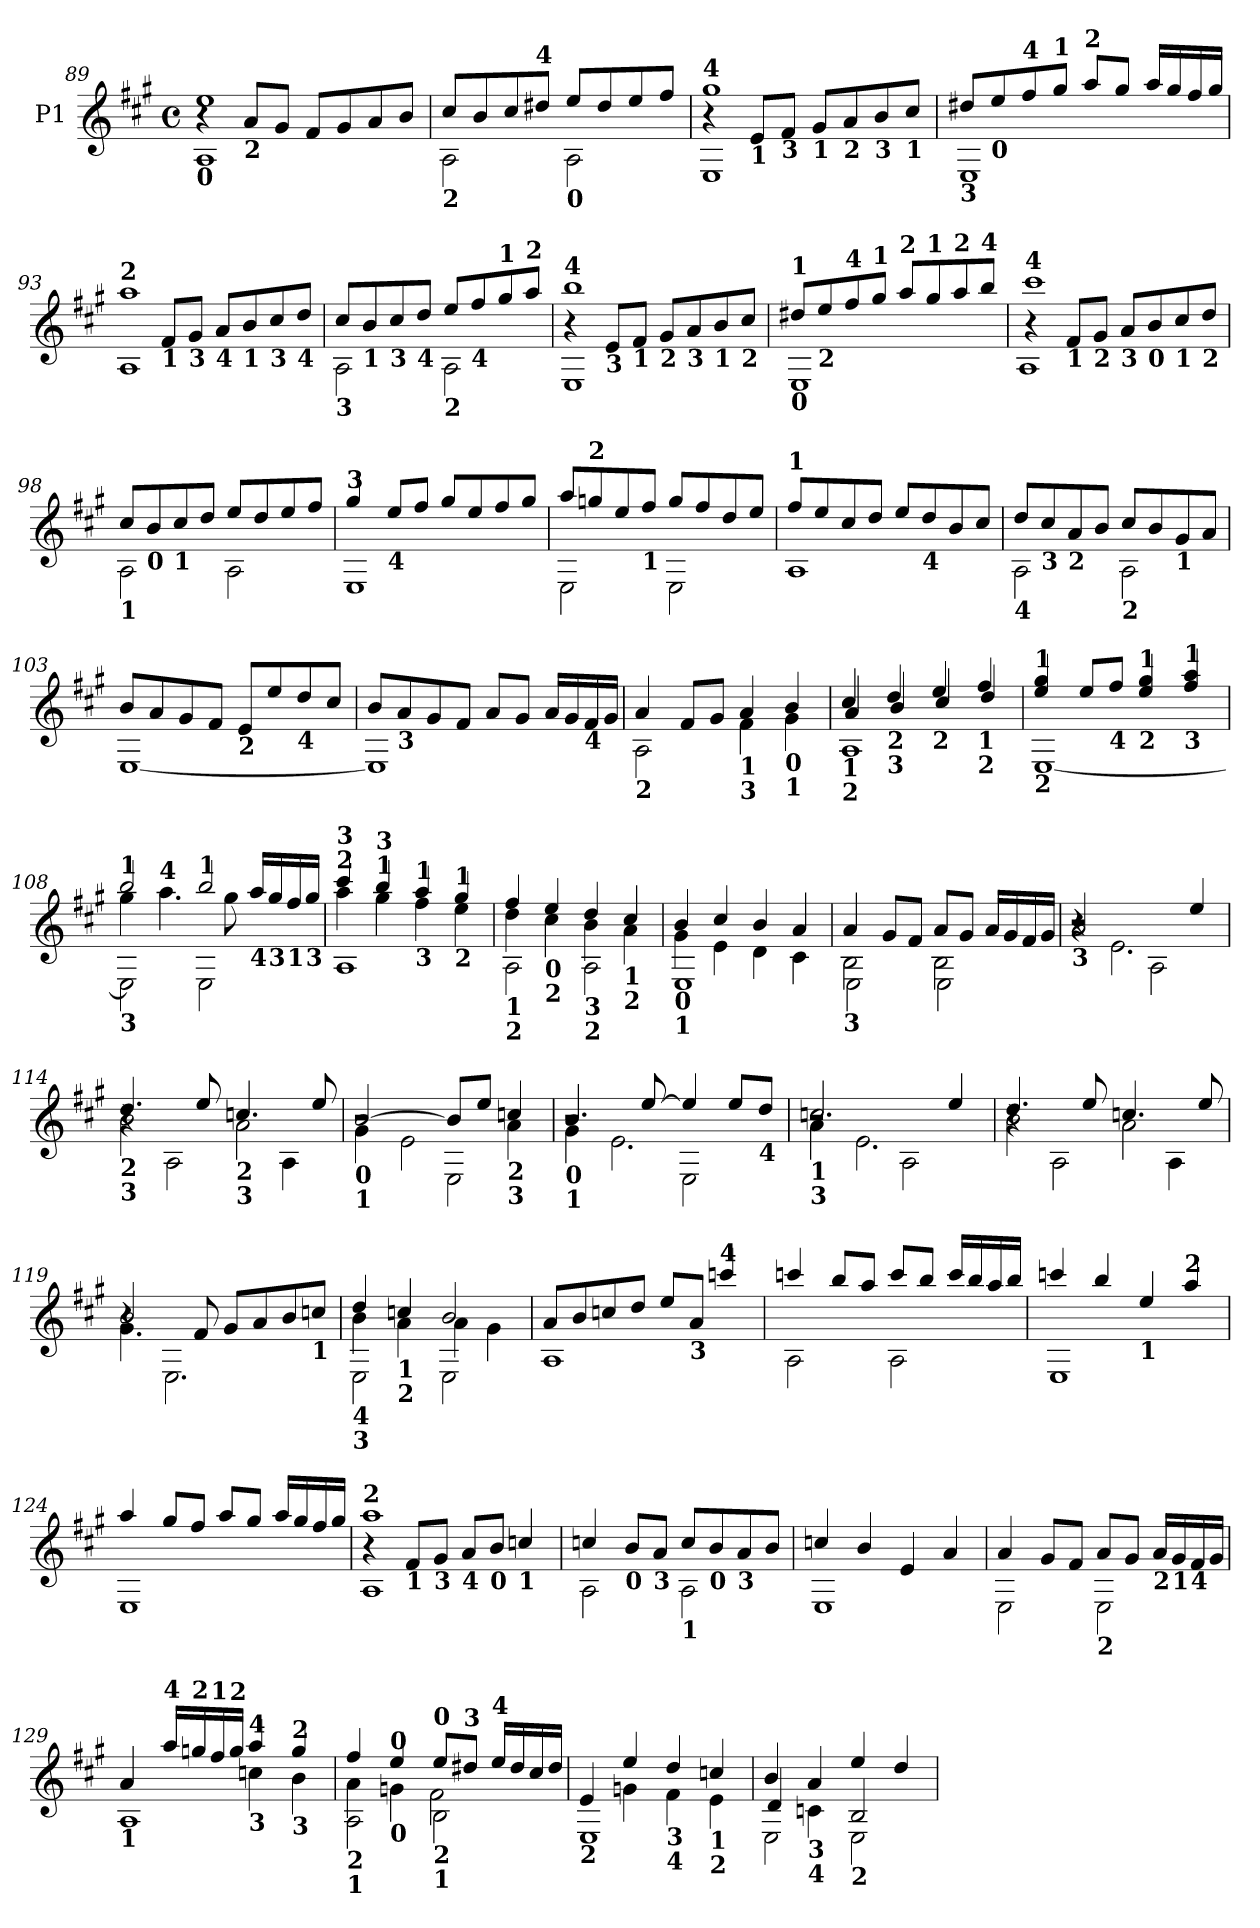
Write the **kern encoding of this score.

**kern
*part1
*staff1
*I"P1
*clefG2
*ITrd7c12
*k[f#c#g#]
*A:
*M4/4
*met(c)
=89
*^
*	*^
!LO:TX:b:B:t=0	!	!
4r	1ei	1AAi
!LO:TX:b:B:t=2	!	!
8Ai/L	.	.
8G#i/J	.	.
8F#i/L	.	.
8G#i/	.	.
8Ai/	.	.
8Bi/J	.	.
*	*v	*v
=90	=90
!LO:TX:b:B:t=2	!
8c#i/L	2AAi\
8Bi/	.
8c#i/	.
!LO:TX:B:t=4	!
8d#Xi/J	.
!LO:TX:b:B:t=0	!
8ei/L	2AAi\
8d#i/	.
8ei/	.
8f#i/J	.
=91	=91
*	*^
!LO:TX:B:t=4	!	!
1g#i	1EEi	4r
!	!	!LO:TX:b:B:t=1
.	.	8Ei/L
!	!	!LO:TX:b:B:t=3
.	.	8F#i/J
!	!	!LO:TX:b:B:t=1
.	.	8G#i/L
!	!	!LO:TX:b:B:t=2
.	.	8Ai/
!	!	!LO:TX:b:B:t=3
.	.	8Bi/
!	!	!LO:TX:b:B:t=1
.	.	8c#i/J
!!LO:LB:g=z	!!	!!
=92	=92	=92
!LO:TX:b:B:t=3	!	!
*	*v	*v
8d#Xi/L	1EEi
!LO:TX:b:B:t=0	!
8ei/	.
!LO:TX:a:B:t=4	!
8f#i/	.
!LO:TX:B:t=1	!
8g#i/J	.
!LO:TX:a:B:t=2	!
8ai/L	.
8g#i/J	.
16ai/LL	.
16g#i/	.
16f#i/	.
16g#i/JJ	.
=93	=93
*	*^
!LO:TX:a:B:t=2	!	!
1ai	4ryy	1AAi
!	!LO:TX:b:B:t=1	!
.	8F#i/L	.
!	!LO:TX:b:B:t=3	!
.	8G#i/J	.
!	!LO:TX:b:B:t=4	!
.	8Ai/L	.
!	!LO:TX:b:B:t=1	!
.	8Bi/	.
!	!LO:TX:b:B:t=3	!
.	8c#i/	.
!	!LO:TX:b:B:t=4	!
.	8di/J	.
*	*v	*v
=94	=94
!LO:TX:b:B:t=3	!
8c#i/L	2AAi\
!LO:TX:b:B:t=1	!
8Bi/	.
!LO:TX:b:B:t=3	!
8c#i/	.
!LO:TX:b:B:t=4	!
8di/J	.
!LO:TX:b:B:t=2	!
8ei/L	2AAi\
!LO:TX:b:B:t=4	!
8f#i/	.
!LO:TX:B:t=1	!
8g#i/	.
!LO:TX:a:B:t=2	!
8ai/J	.
=95	=95
*	*^
!LO:TX:a:B:t=4	!	!
1bi	1EEi	4r
!	!	!LO:TX:b:B:t=3
.	.	8Ei/L
!	!	!LO:TX:b:B:t=1
.	.	8F#i/J
!	!	!LO:TX:b:B:t=2
.	.	8G#i/L
!	!	!LO:TX:b:B:t=3
.	.	8Ai/
!	!	!LO:TX:b:B:t=1
.	.	8Bi/
!	!	!LO:TX:b:B:t=2
.	.	8c#i/J
=96	=96	=96
!LO:TX:B:t=1	!	!
!LO:TX:b:B:t=0	!	!
*	*v	*v
8d#Xi/L	1EEi
!LO:TX:b:B:t=2	!
8ei/	.
!LO:TX:a:B:t=4	!
8f#i/	.
!LO:TX:a:B:t=1	!
8g#i/J	.
!LO:TX:a:B:t=2	!
8ai/L	.
!LO:TX:a:B:t=1	!
8g#i/	.
!LO:TX:a:B:t=2	!
8ai/	.
!LO:TX:a:B:t=4	!
8bi/J	.
!!LO:LB:g=z	!!
=97	=97
*	*^
!LO:TX:a:B:t=4	!	!
4r	1cc#i	1AAi
!LO:TX:b:B:t=1	!	!
8F#i/L	.	.
!LO:TX:b:B:t=2	!	!
8G#i/J	.	.
!LO:TX:b:B:t=3	!	!
8Ai/L	.	.
!LO:TX:b:B:t=0	!	!
8Bi/	.	.
!LO:TX:b:B:t=1	!	!
8c#i/	.	.
!LO:TX:b:B:t=2	!	!
8di/J	.	.
*	*v	*v
=98	=98
!LO:TX:b:B:t=1	!
8c#i/L	2AAi\
!LO:TX:b:B:t=0	!
8Bi/	.
!LO:TX:b:B:t=1	!
8c#i/	.
8di/J	.
8ei/L	2AAi\
8di/	.
8ei/	.
8f#i/J	.
=99	=99
!LO:TX:B:t=3	!
4g#i/	1EEi
!LO:TX:b:B:t=4	!
8ei/L	.
8f#i/J	.
8g#i/L	.
8ei/	.
8f#i/	.
8g#i/J	.
=100	=100
8ai/L	2EEi\
!LO:TX:a:B:t=2	!
8gni/	.
8ei/	.
!LO:TX:b:B:t=1	!
8f#i/J	.
8gi/L	2EEi\
8f#i/	.
8di/	.
8ei/J	.
=101	=101
!LO:TX:a:B:t=1	!
8f#i/L	1AAi
8ei/	.
8c#i/	.
8di/J	.
8ei/L	.
!LO:TX:b:B:t=4	!
8di/	.
8Bi/	.
8c#i/J	.
!!LO:LB:g=z	!!
=102	=102
!LO:TX:b:B:t=4	!
8di/L	2AAi\
!LO:TX:b:B:t=3	!
8c#i/	.
!LO:TX:b:B:t=2	!
8Ai/	.
8Bi/J	.
!LO:TX:b:B:t=2	!
8c#i/L	2AAi\
8Bi/	.
!LO:TX:b:B:t=1	!
8G#i/	.
8Ai/J	.
=103	=103
8Bi/L	[<1EEi
8Ai/	.
8G#i/	.
8F#i/J	.
!LO:TX:b:B:t=2	!
8Ei/L	.
8ei/	.
!LO:TX:b:B:t=4	!
8di/	.
8c#i/J	.
=104	=104
8Bi/L	1EEi]
!LO:TX:b:B:t=3	!
8Ai/	.
8G#i/	.
8F#i/J	.
8Ai/L	.
8G#i/J	.
16Ai/LL	.
16G#i/	.
!LO:TX:b:B:t=4	!
16F#i/	.
16G#i/JJ	.
=105	=105
!LO:TX:b:B:t=2	!
4Ai/	2AAi\
8F#i/L	.
8G#i/J	.
!LO:TX:b:B:t=1	!
!LO:TX:b:B:t=3	!
4Ai/	4F#i\
!LO:TX:b:B:t=0	!
!LO:TX:b:B:t=1	!
4Bi/	4G#i\
=106	=106
*	*^
!LO:TX:b:B:t=1	!	!
!LO:TX:b:B:t=2	!	!
4c#i/	1AAi	4Ai/
!LO:TX:b:B:t=2	!	!
!LO:TX:b:B:t=3	!	!
4di/	.	4Bi/
!LO:TX:b:B:t=2	!	!
4ei/	.	4c#i/
!LO:TX:b:B:t=1	!	!
!LO:TX:b:B:t=2	!	!
4f#i/	.	4di/
!!LO:LB:g=z	!!	!!
=107	=107	=107
!LO:TX:B:t=1	!	!
!LO:TX:b:B:t=2	!	!
*	*v	*v
4ei/ 4g#i	[<1EEi
8ei/L	.
!LO:TX:b:B:t=4	!
8f#i/J	.
!LO:TX:a:B:t=1	!
!LO:TX:b:B:t=2	!
4ei/ 4g#i	.
!LO:TX:a:B:t=1	!
!LO:TX:b:B:t=3	!
4f#i/ 4ai	.
=108	=108
*	*^
!LO:TX:a:B:t=1	!	!
!LO:TX:b:B:t=3	!	!
2bi/	2EEi\]	4g#i\
!	!	!LO:TX:a:B:t=4
.	.	4.ai\
!LO:TX:a:B:t=1	!	!
2bi/	2EEi\	.
.	.	8g#i\
!	!	!LO:TX:b:B:t=4
.	.	16ai/LL
!	!	!LO:TX:b:B:t=3
.	.	16g#i/
!	!	!LO:TX:b:B:t=1
.	.	16f#i/
!	!	!LO:TX:b:B:t=3
.	.	16g#i/JJ
=109	=109	=109
!LO:TX:a:B:t=2	!	!
!LO:TX:a:B:t=3	!	!
4cc#i/	1AAi	4ai\
!LO:TX:a:B:t=1	!	!
!LO:TX:B:t=3	!	!
4bi/	.	4g#i\
!LO:TX:a:B:t=1	!	!
!LO:TX:b:B:t=3	!	!
4ai/	.	4f#i\
!LO:TX:a:B:t=1	!	!
!LO:TX:b:B:t=2	!	!
4g#i/	.	4ei\
=110	=110	=110
!LO:TX:b:B:t=1	!	!
!LO:TX:b:B:t=2	!	!
4f#i/	2AAi\	4di\
!LO:TX:b:B:t=0	!	!
!LO:TX:b:B:t=2	!	!
4ei/	.	4c#i\
!LO:TX:b:B:t=3	!	!
!LO:TX:b:B:t=2	!	!
4di/	2AAi\	4Bi\
!LO:TX:b:B:t=1	!	!
!LO:TX:b:B:t=2	!	!
4c#i/	.	4Ai\
=111	=111	=111
!LO:TX:b:B:t=0	!	!
!LO:TX:b:B:t=1	!	!
4Bi/	1EEi	4G#i\
4c#i/	.	4Ei\
4Bi/	.	4Di\
4Ai/	.	4C#i\
=112	=112	=112
!LO:TX:b:B:t=3	!	!
4Ai/	2BBi\	2EEi\
8G#i/L	.	.
8F#i/J	.	.
8Ai/L	2BBi\	2EEi\
8G#i/J	.	.
16Ai/LL	.	.
16G#i/	.	.
16F#i/	.	.
16G#i/JJ	.	.
!!LO:LB:g=z	!!	!!
=113	=113	=113
!LO:TX:b:B:t=3	!	!
2Ai/	2r	4r
.	.	2.Ei\
4ryy	2AAi\	.
4ei/	.	.
=114	=114	=114
!LO:TX:b:B:t=2	!	!
!LO:TX:b:B:t=3	!	!
4.di/	4r	2Bi\
.	2AAi\	.
8ei/	.	.
!LO:TX:b:B:t=2	!	!
!LO:TX:b:B:t=3	!	!
4.cni/	.	2Ai\
.	4AAi\	.
8ei/	.	.
=115	=115	=115
!LO:TX:b:B:t=0	!	!
!LO:TX:b:B:t=1	!	!
[>2Bi/	2r	4G#i\
.	.	2Ei\
8Bi/L]	2EEi\	.
8ei/J	.	.
!LO:TX:b:B:t=2	!	!
!LO:TX:b:B:t=3	!	!
4cni/	.	4Ai\
=116	=116	=116
!LO:TX:b:B:t=0	!	!
!LO:TX:b:B:t=1	!	!
4.Bi/	4G#i\	2r
.	2.Ei\	.
[>8ei/	.	.
4ei/]	.	2EEi\
8ei/L	.	.
!LO:TX:b:B:t=4	!	!
8di/J	.	.
=117	=117	=117
!LO:TX:b:B:t=1	!	!
!LO:TX:b:B:t=3	!	!
2.cni/	4Ai\	2r
.	2.Ei\	.
.	.	2AAi\
4ei/	.	.
!!LO:PB:g=z	!!	!!
=118	=118	=118
4.di/	4r	2Bi\
.	2AAi\	.
8ei/	.	.
4.cni/	.	2Ai\
.	4AAi\	.
8ei/	.	.
=119	=119	=119
2Bi/	4r	4.G#i\
.	2.EEi\	.
.	.	8F#i/
2ryy	.	8G#i/L
.	.	8Ai/
.	.	8Bi/
!	!	!LO:TX:b:B:t=1
.	.	8cni/J
=120	=120	=120
!LO:TX:b:B:t=4	!	!
!LO:TX:b:B:t=3	!	!
4di/	4Bi\	2EEi\
!LO:TX:b:B:t=1	!	!
!LO:TX:b:B:t=2	!	!
4cni/	4Ai\	.
2Bi/	4Ai\	2EEi\
.	4G#i\	.
*	*v	*v
=121	=121
8Ai/L	1AAi
8Bi/	.
8cni/	.
8di/J	.
8ei/L	.
!LO:TX:b:B:t=3	!
8Ai/J	.
!LO:TX:a:B:t=4	!
4ccni/	.
=122	=122
4ccni/	2AAi\
8bi/L	.
8ai/J	.
8cci/L	2AAi\
8bi/J	.
16cci/LL	.
16bi/	.
16ai/	.
16bi/JJ	.
=123	=123
4ccni/	1EEi
4bi/	.
!LO:TX:b:B:t=1	!
4ei/	.
!LO:TX:a:B:t=2	!
4ai/	.
!!LO:LB:g=z	!!
=124	=124
4ai/	1EEi
8g#i/L	.
8f#i/J	.
8ai/L	.
8g#i/J	.
16ai/LL	.
16g#i/	.
16f#i/	.
16g#i/JJ	.
=125	=125
*	*^
!LO:TX:a:B:t=2	!	!
1ai	1AAi	4r
!	!	!LO:TX:b:B:t=1
.	.	8F#i/L
!	!	!LO:TX:b:B:t=3
.	.	8G#i/J
!	!	!LO:TX:b:B:t=4
.	.	8Ai/L
!	!	!LO:TX:b:B:t=0
.	.	8Bi/J
!	!	!LO:TX:b:B:t=1
.	.	4cni/
*	*v	*v
=126	=126
4cni/	2AAi\
!LO:TX:b:B:t=0	!
8Bi/L	.
!LO:TX:b:B:t=3	!
8Ai/J	.
!LO:TX:b:B:t=1	!
8ci/L	2AAi\
!LO:TX:b:B:t=0	!
8Bi/	.
!LO:TX:b:B:t=3	!
8Ai/	.
8Bi/J	.
=127	=127
4cni/	1EEi
4Bi/	.
4Ei/	.
4Ai/	.
=128	=128
4Ai/	2EEi\
8G#i/L	.
8F#i/J	.
!LO:TX:b:B:t=2	!
8Ai/L	2EEi\
8G#i/J	.
!LO:TX:b:B:t=2	!
16Ai/LL	.
!LO:TX:b:B:t=1	!
16G#i/	.
!LO:TX:b:B:t=4	!
16F#i/	.
16G#i/JJ	.
=129	=129
*	*^
!LO:TX:b:B:t=1	!	!
4Ai/	1AAi	2ryy
!LO:TX:a:B:t=4	!	!
16ai/LL	.	.
!LO:TX:a:B:t=2	!	!
16gni/	.	.
!LO:TX:a:B:t=1	!	!
16f#i/	.	.
!LO:TX:a:B:t=2	!	!
16gi/JJ	.	.
!LO:TX:a:B:t=4	!	!
!LO:TX:b:B:t=3	!	!
4ai/	.	4cni\
!LO:TX:a:B:t=2	!	!
!LO:TX:b:B:t=3	!	!
4gi/	.	4Bi\
!!LO:LB:g=z	!!	!!
=130	=130	=130
!LO:TX:b:B:t=2	!	!
!LO:TX:b:B:t=1	!	!
4f#i/	2AAi\	4Ai\
!LO:TX:a:B:t=0	!	!
!LO:TX:b:B:t=0	!	!
4ei/	.	4Gni\
!LO:TX:b:B:t=2	!	!
!LO:TX:a:B:t=0	!	!
!LO:TX:b:B:t=1	!	!
8ei/L	2BBi\	2F#i\
!LO:TX:a:B:t=3	!	!
8d#Xi/J	.	.
!LO:TX:a:B:t=4	!	!
16ei/LL	.	.
16d#i/	.	.
16c#i/	.	.
16d#i/JJ	.	.
=131	=131	=131
!LO:TX:b:B:t=2	!	!
4Ei/	1EEi	4ryy
4ei/	.	4Gni\
!LO:TX:b:B:t=3	!	!
!LO:TX:b:B:t=4	!	!
4di/	.	4F#i\
!LO:TX:b:B:t=1	!	!
!LO:TX:b:B:t=2	!	!
4cni/	.	4Ei\
=132	=132	=132
4Bi/	2EEi\	4Di/
!LO:TX:b:B:t=3	!	!
!LO:TX:b:B:t=4	!	!
4Ai/	.	4Cni\
!LO:TX:b:B:t=2	!	!
4ei/	2EEi\	2BBi/
4di/	.	.
*v	*v	*v
=
*-
